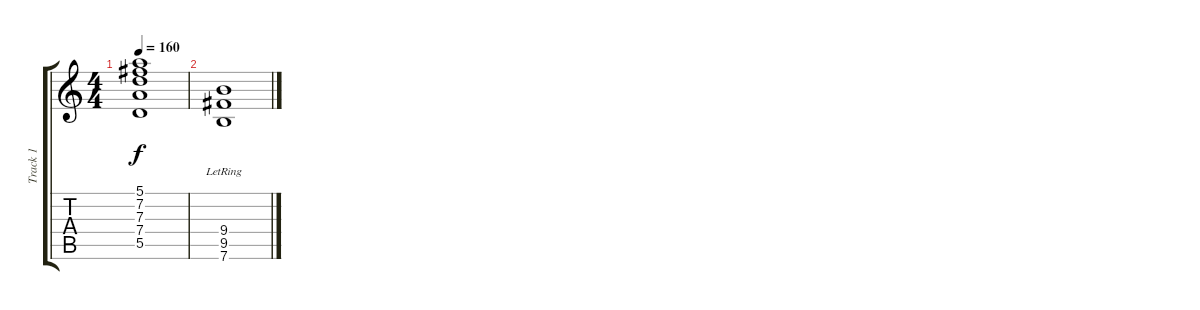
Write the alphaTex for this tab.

\track ("Track 1" "Track 1") {instrument distortionguitar}
\staff {score tabs}
\tuning (E4 B3 G3 D3 A2 E2) {hide}
\ts (4 4)
\tempo 160
\clef g2
\ks c
(5.1 7.2 7.3 7.4 5.5).1{dy f} |
(9.4{lr} 9.5{lr} 7.6{lr}).1
